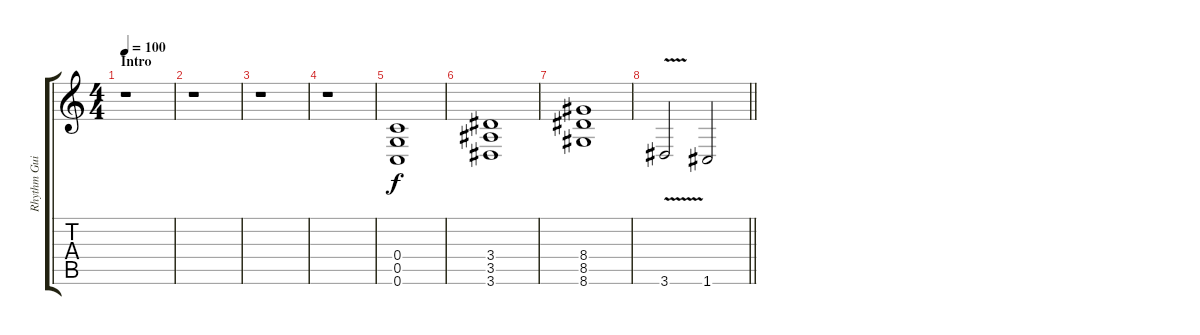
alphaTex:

\track ("Rhythm Guitar" "Rhythm Gui") {instrument distortionguitar}
\staff {score tabs}
\tuning (D4 A3 F3 C3 G2 C2) {hide}
\ts (4 4)
\section ("" "Intro")
\tempo 100
\clef g2
\ks c
r.1{dy f instrument distortionguitar} |
r.1 |
r.1 |
r.1 |
(0.4 0.5 0.6).1 |
(3.4 3.5 3.6).1 |
(8.4 8.5 8.6).1 |
\barLineRight lightlight
3.6{v}.2 1.6.2
